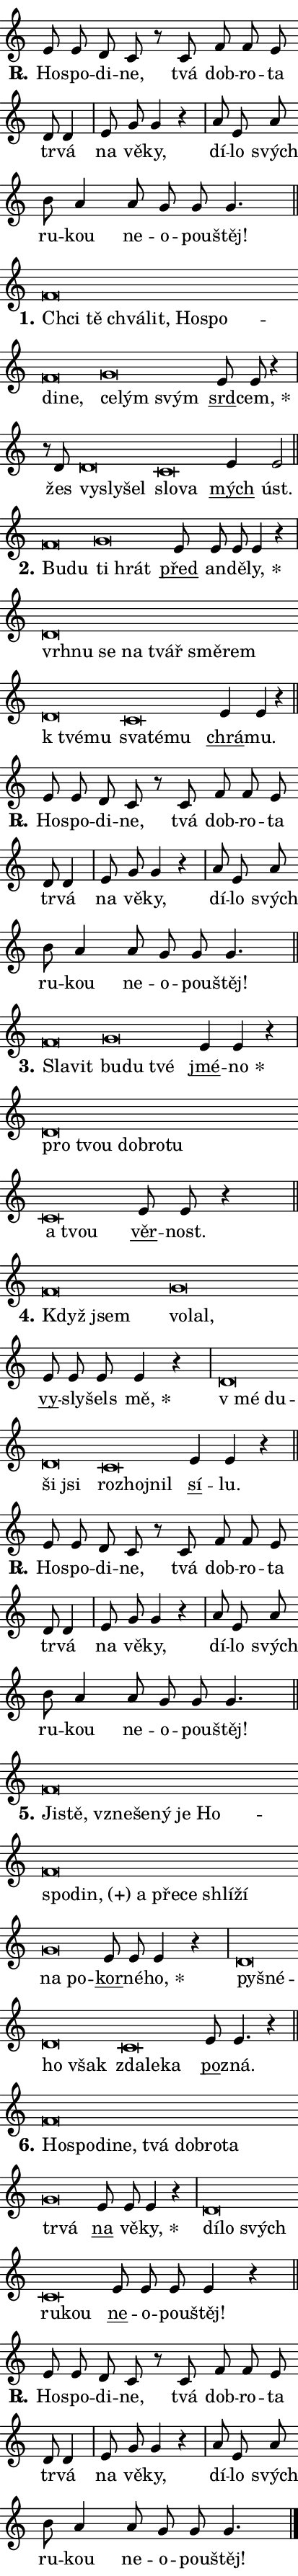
\version "2.22.1"
\header { tagline = "" }
\paper {
  indent = 0\cm
  top-margin = 0\cm
  right-margin = 0\cm
  bottom-margin = 0\cm
  left-margin = 0\cm
  paper-width = 7\cm
  page-breaking = #ly:one-page-breaking
  system-system-spacing.basic-distance = #11
  score-system-spacing.basic-distance = #11.3
  ragged-last = ##f
}


%% Author: Thomas Morley
%% https://lists.gnu.org/archive/html/lilypond-user/2020-05/msg00002.html
#(define (line-position grob)
"Returns position of @var[grob} in current system:
   @code{'start}, if at first time-step
   @code{'end}, if at last time-step
   @code{'middle} otherwise
"
  (let* ((col (ly:item-get-column grob))
         (ln (ly:grob-object col 'left-neighbor))
         (rn (ly:grob-object col 'right-neighbor))
         (col-to-check-left (if (ly:grob? ln) ln col))
         (col-to-check-right (if (ly:grob? rn) rn col))
         (break-dir-left
           (and
             (ly:grob-property col-to-check-left 'non-musical #f)
             (ly:item-break-dir col-to-check-left)))
         (break-dir-right
           (and
             (ly:grob-property col-to-check-right 'non-musical #f)
             (ly:item-break-dir col-to-check-right))))
        (cond ((eqv? 1 break-dir-left) 'start)
              ((eqv? -1 break-dir-right) 'end)
              (else 'middle))))

#(define (tranparent-at-line-position vctor)
  (lambda (grob)
  "Relying on @code{line-position} select the relevant enry from @var{vctor}.
Used to determine transparency,"
    (case (line-position grob)
      ((end) (not (vector-ref vctor 0)))
      ((middle) (not (vector-ref vctor 1)))
      ((start) (not (vector-ref vctor 2))))))

noteHeadBreakVisibility =
#(define-music-function (break-visibility)(vector?)
"Makes @code{NoteHead}s transparent relying on @var{break-visibility}"
#{
  \override NoteHead.transparent =
    #(tranparent-at-line-position break-visibility)
#})

#(define delete-ledgers-for-transparent-note-heads
  (lambda (grob)
    "Reads whether a @code{NoteHead} is transparent.
If so this @code{NoteHead} is removed from @code{'note-heads} from
@var{grob}, which is supposed to be @code{LedgerLineSpanner}.
As a result ledgers are not printed for this @code{NoteHead}"
    (let* ((nhds-array (ly:grob-object grob 'note-heads))
           (nhds-list
             (if (ly:grob-array? nhds-array)
                 (ly:grob-array->list nhds-array)
                 '()))
           ;; Relies on the transparent-property being done before
           ;; Staff.LedgerLineSpanner.after-line-breaking is executed.
           ;; This is fragile ...
           (to-keep
             (remove
               (lambda (nhd)
                 (ly:grob-property nhd 'transparent #f))
               nhds-list)))
      ;; TODO find a better method to iterate over grob-arrays, similiar
      ;; to filter/remove etc for lists
      ;; For now rebuilt from scratch
      (set! (ly:grob-object grob 'note-heads)  '())
      (for-each
        (lambda (nhd)
          (ly:pointer-group-interface::add-grob grob 'note-heads nhd))
        to-keep))))

hideNotes = {
  \noteHeadBreakVisibility #begin-of-line-visible
}
unHideNotes = {
  \noteHeadBreakVisibility #all-visible
}

% work-around for resetting accidentals
% https://lilypond.org/doc/v2.23/Documentation/notation/displaying-rhythms#unmetered-music
cadenzaMeasure = {
  \cadenzaOff
  \partial 1024 s1024
  \cadenzaOn
}

#(define-markup-command (accent layout props text) (markup?)
  "Underline accented syllable"
  (interpret-markup layout props
    #{\markup \override #'(offset . 4.3) \underline { #text }#}))

responsum = \markup \concat {
  "R" \hspace #-1.05 \path #0.1 #'((moveto 0 0.07) (lineto 0.9 0.8)) \hspace #0.05 "."
}

\layout {
    \context {
        \Staff
        \remove "Time_signature_engraver"
        \override LedgerLineSpanner.after-line-breaking = #delete-ledgers-for-transparent-note-heads
    }
    \context {
        \Voice {
            \override NoteHead.output-attributes = #'((class . "notehead"))
            \override Hairpin.height = #0.55
        }
    }
    \context {
        \Lyrics {
            \override StanzaNumber.output-attributes = #'((class . "stanzanumber"))
            \override LyricSpace.minimum-distance = #0.9
            \override LyricText.font-name = #"TeX Gyre Schola"
            \override LyricText.font-size = 1
            \override StanzaNumber.font-name = #"TeX Gyre Schola Bold"
            \override StanzaNumber.font-size = 1
        }
    }
}

% magnetic-lyrics.ily
%
%   written by
%     Jean Abou Samra <jean@abou-samra.fr>
%     Werner Lemberg <wl@gnu.org>
%
%   adapted by
%     Jiri Hon <jiri.hon@gmail.com>
%
% Version 2022-Apr-15

% https://www.mail-archive.com/lilypond-user@gnu.org/msg149350.html

#(define (Left_hyphen_pointer_engraver context)
   "Collect syllable-hyphen-syllable occurrences in lyrics and store
them in properties.  This engraver only looks to the left.  For
example, if the lyrics input is @code{foo -- bar}, it does the
following.

@itemize @bullet
@item
Set the @code{text} property of the @code{LyricHyphen} grob between
@q{foo} and @q{bar} to @code{foo}.

@item
Set the @code{left-hyphen} property of the @code{LyricText} grob with
text @q{foo} to the @code{LyricHyphen} grob between @q{foo} and
@q{bar}.
@end itemize

Use this auxiliary engraver in combination with the
@code{lyric-@/text::@/apply-@/magnetic-@/offset!} hook."
   (let ((hyphen #f)
         (text #f))
     (make-engraver
      (acknowledgers
       ((lyric-syllable-interface engraver grob source-engraver)
        (set! text grob)))
      (end-acknowledgers
       ((lyric-hyphen-interface engraver grob source-engraver)
        ;(when (not (grob::has-interface grob 'lyric-space-interface))
          (set! hyphen grob)));)
      ((stop-translation-timestep engraver)
       (when (and text hyphen)
         (ly:grob-set-object! text 'left-hyphen hyphen))
       (set! text #f)
       (set! hyphen #f)))))

#(define (lyric-text::apply-magnetic-offset! grob)
   "If the space between two syllables is less than the value in
property @code{LyricText@/.details@/.squash-threshold}, move the right
syllable to the left so that it gets concatenated with the left
syllable.

Use this function as a hook for
@code{LyricText@/.after-@/line-@/breaking} if the
@code{Left_@/hyphen_@/pointer_@/engraver} is active."
   (let ((hyphen (ly:grob-object grob 'left-hyphen #f)))
     (when hyphen
       (let ((left-text (ly:spanner-bound hyphen LEFT)))
         (when (grob::has-interface left-text 'lyric-syllable-interface)
           (let* ((common (ly:grob-common-refpoint grob left-text X))
                  (this-x-ext (ly:grob-extent grob common X))
                  (left-x-ext
                   (begin
                     ;; Trigger magnetism for left-text.
                     (ly:grob-property left-text 'after-line-breaking)
                     (ly:grob-extent left-text common X)))
                  ;; `delta` is the gap width between two syllables.
                  (delta (- (interval-start this-x-ext)
                            (interval-end left-x-ext)))
                  (details (ly:grob-property grob 'details))
                  (threshold (assoc-get 'squash-threshold details 0.2)))
             (when (< delta threshold)
               (let* (;; We have to manipulate the input text so that
                      ;; ligatures crossing syllable boundaries are not
                      ;; disabled.  For languages based on the Latin
                      ;; script this is essentially a beautification.
                      ;; However, for non-Western scripts it can be a
                      ;; necessity.
                      (lt (ly:grob-property left-text 'text))
                      (rt (ly:grob-property grob 'text))
                      (is-space (grob::has-interface hyphen 'lyric-space-interface))
                      (space (if is-space " " ""))
                      (space-markup (grob-interpret-markup grob " "))
                      (space-size (interval-length (ly:stencil-extent space-markup X)))
                      (extra-delta (if is-space space-size 0))
                      ;; Append new syllable.
                      (ltrt-space (if (and (string? lt) (string? rt))
                                (string-append lt space rt)
                                (make-concat-markup (list lt space rt))))
                      ;; Right-align `ltrt` to the right side.
                      (ltrt-space-markup (grob-interpret-markup
                               grob
                               (make-translate-markup
                                (cons (interval-length this-x-ext) 0)
                                (make-right-align-markup ltrt-space)))))
                 (begin
                   ;; Don't print `left-text`.
                   (ly:grob-set-property! left-text 'stencil #f)
                   ;; Set text and stencil (which holds all collected
                   ;; syllables so far) and shift it to the left.
                   (ly:grob-set-property! grob 'text ltrt-space)
                   (ly:grob-set-property! grob 'stencil ltrt-space-markup)
                   (ly:grob-translate-axis! grob (- (- delta extra-delta)) X))))))))))


#(define (lyric-hyphen::displace-bounds-first grob)
   ;; Make very sure this callback isn't triggered too early.
   (let ((left (ly:spanner-bound grob LEFT))
         (right (ly:spanner-bound grob RIGHT)))
     (ly:grob-property left 'after-line-breaking)
     (ly:grob-property right 'after-line-breaking)
     (ly:lyric-hyphen::print grob)))

squashThreshold = #0.4

\layout {
  \context {
    \Lyrics
    \consists #Left_hyphen_pointer_engraver
    \override LyricText.after-line-breaking =
      #lyric-text::apply-magnetic-offset!
    \override LyricHyphen.stencil = #lyric-hyphen::displace-bounds-first
    \override LyricText.details.squash-threshold = \squashThreshold
    \override LyricHyphen.minimum-distance = 0
    \override LyricHyphen.minimum-length = \squashThreshold
  }
}

squash = \override LyricText.details.squash-threshold = 9999
unSquash = \override LyricText.details.squash-threshold = \squashThreshold

left = \override LyricText.self-alignment-X = #LEFT
unLeft = \revert LyricText.self-alignment-X

starOffset = #(lambda (grob) 
                (let ((x_offset (ly:self-alignment-interface::aligned-on-x-parent grob)))
                  (if (= x_offset 0) 0 (+ x_offset 1.2))))

star = #(define-music-function (syllable)(string?)
"Append star separator at the end of a syllable"
#{
  \once \override LyricText.X-offset = #starOffset
  \lyricmode { \markup {
    #syllable
    \override #'((font-name . "TeX Gyre Schola Bold")) \hspace #0.2 \lower #0.65 \larger "*"
  } }
#})

starAccent = #(define-music-function (syllable)(string?)
"Append star separator at the end of a syllable and make accent"
#{
  \once \override LyricText.X-offset = #starOffset
  \lyricmode { \markup {
    \accent #syllable
    \override #'((font-name . "TeX Gyre Schola Bold")) \hspace #0.2 \lower #0.65 \larger "*"
  } }
#})

breath = #(define-music-function (syllable)(string?)
"Append breathing indicator at the end of a syllable"
#{
  \lyricmode { \markup { #syllable "+" } }
#})

optionalBreath = #(define-music-function (syllable)(string?)
"Append optional breathing indicator at the end of a syllable"
#{
  \lyricmode { \markup { #syllable "(+)" } }
#})


\score {
    <<
        \new Voice = "melody" { \cadenzaOn \key c \major \relative { e'8 e d c r c \bar "" f f e \bar "" d d4 \cadenzaMeasure \bar "|" e8 g g4 r \cadenzaMeasure \bar "|" a8 e a \bar "" b a4 \bar "" a8 g g g4. \cadenzaMeasure \bar "||" \break } }
        \new Lyrics \lyricsto "melody" { \lyricmode { \set stanza = \responsum
Ho -- spo -- di -- ne, tvá dob -- ro -- ta tr -- vá na vě -- ky, dí -- lo svých ru -- kou ne -- o -- pou -- štěj! } }
    >>
    \layout {}
}

\score {
    <<
        \new Voice = "melody" { \cadenzaOn \key c \major \relative { f'\breve*1/16 \hideNotes \breve*1/16 \bar "" \breve*1/16 \bar "" \breve*1/16 \bar "" \breve*1/16 \bar "" \breve*1/16 \bar "" \breve*1/16 \breve*1/16 \bar "" \unHideNotes g\breve*1/16 \hideNotes \breve*1/16 \breve*1/16 \bar "" \unHideNotes \bar "" e8 e r4 \cadenzaMeasure \bar "|" r8 d8 d\breve*1/16 \hideNotes \breve*1/16 \breve*1/16 \bar "" \unHideNotes c\breve*1/16 \hideNotes \breve*1/16 \bar "" \unHideNotes \bar "" e4 e2 \cadenzaMeasure \bar "||" \break } }
        \new Lyrics \lyricsto "melody" { \lyricmode { \set stanza = "1."
\left Chci \squash tě chvá -- lit, Ho -- spo -- di -- ne, \left \unLeft \unSquash ce -- \squash lým svým \unLeft \unSquash \markup \accent srd -- \star cem, žes \left vy -- \squash sly -- šel \left \unLeft \unSquash slo -- \squash va \unLeft \unSquash \markup \accent mých úst. } }
    >>
    \layout {}
}

\score {
    <<
        \new Voice = "melody" { \cadenzaOn \key c \major \relative { f'\breve*1/16 \hideNotes \breve*1/16 \bar "" \unHideNotes g\breve*1/16 \hideNotes \breve*1/16 \bar "" \unHideNotes \bar "" e8 e e e4 r \cadenzaMeasure \bar "|" d\breve*1/16 \hideNotes \breve*1/16 \bar "" \breve*1/16 \bar "" \breve*1/16 \bar "" \breve*1/16 \bar "" \breve*1/16 \bar "" \breve*1/16 \bar "" \breve*1/16 \breve*1/16 \bar "" \unHideNotes c\breve*1/16 \hideNotes \breve*1/16 \breve*1/16 \bar "" \unHideNotes \bar "" e4 e r \cadenzaMeasure \bar "||" \break } }
        \new Lyrics \lyricsto "melody" { \lyricmode { \set stanza = "2."
\left Bu -- \squash du \left \unLeft \unSquash ti \squash hrát \unLeft \unSquash \markup \accent před an -- dě -- \star ly, \left vrh -- \squash nu se na tvář smě -- rem "k tvé" -- mu \left \unLeft \unSquash sva -- \squash té -- mu \unLeft \unSquash \markup \accent chrá -- mu. } }
    >>
    \layout {}
}

\score {
    <<
        \new Voice = "melody" { \cadenzaOn \key c \major \relative { e'8 e d c r c \bar "" f f e \bar "" d d4 \cadenzaMeasure \bar "|" e8 g g4 r \cadenzaMeasure \bar "|" a8 e a \bar "" b a4 \bar "" a8 g g g4. \cadenzaMeasure \bar "||" \break } }
        \new Lyrics \lyricsto "melody" { \lyricmode { \set stanza = \responsum
Ho -- spo -- di -- ne, tvá dob -- ro -- ta tr -- vá na vě -- ky, dí -- lo svých ru -- kou ne -- o -- pou -- štěj! } }
    >>
    \layout {}
}

\score {
    <<
        \new Voice = "melody" { \cadenzaOn \key c \major \relative { f'\breve*1/16 \hideNotes \breve*1/16 \bar "" \unHideNotes g\breve*1/16 \hideNotes \breve*1/16 \breve*1/16 \bar "" \unHideNotes \bar "" e4 e r \cadenzaMeasure \bar "|" d\breve*1/16 \hideNotes \breve*1/16 \bar "" \breve*1/16 \bar "" \breve*1/16 \breve*1/16 \bar "" \unHideNotes c\breve*1/16 \hideNotes \breve*1/16 \bar "" \unHideNotes \bar "" e8 e r4 \cadenzaMeasure \bar "||" \break } }
        \new Lyrics \lyricsto "melody" { \lyricmode { \set stanza = "3."
\left Sla -- \squash vit \left \unLeft \unSquash bu -- \squash du tvé \unLeft \unSquash \markup \accent jmé -- \star no \left pro \squash tvou dob -- ro -- tu \left \unLeft \unSquash a \squash tvou \unLeft \unSquash \markup \accent věr -- nost. } }
    >>
    \layout {}
}

\score {
    <<
        \new Voice = "melody" { \cadenzaOn \key c \major \relative { f'\breve*1/16 \hideNotes \breve*1/16 \bar "" \unHideNotes g\breve*1/16 \hideNotes \breve*1/16 \bar "" \unHideNotes \bar "" e8 e e e4 r \cadenzaMeasure \bar "|" d\breve*1/16 \hideNotes \breve*1/16 \bar "" \breve*1/16 \breve*1/16 \bar "" \unHideNotes c\breve*1/16 \hideNotes \breve*1/16 \breve*1/16 \bar "" \unHideNotes \bar "" e4 e r \cadenzaMeasure \bar "||" \break } }
        \new Lyrics \lyricsto "melody" { \lyricmode { \set stanza = "4."
\left Když \squash jsem \left \unLeft \unSquash vo -- \squash lal, \unLeft \unSquash \markup \accent vy -- sly -- šels \star mě, \left "v mé" \squash du -- ši jsi \left \unLeft \unSquash roz -- \squash hoj -- nil \unLeft \unSquash \markup \accent sí -- lu. } }
    >>
    \layout {}
}

\score {
    <<
        \new Voice = "melody" { \cadenzaOn \key c \major \relative { e'8 e d c r c \bar "" f f e \bar "" d d4 \cadenzaMeasure \bar "|" e8 g g4 r \cadenzaMeasure \bar "|" a8 e a \bar "" b a4 \bar "" a8 g g g4. \cadenzaMeasure \bar "||" \break } }
        \new Lyrics \lyricsto "melody" { \lyricmode { \set stanza = \responsum
Ho -- spo -- di -- ne, tvá dob -- ro -- ta tr -- vá na vě -- ky, dí -- lo svých ru -- kou ne -- o -- pou -- štěj! } }
    >>
    \layout {}
}

\score {
    <<
        \new Voice = "melody" { \cadenzaOn \key c \major \relative { f'\breve*1/16 \hideNotes \breve*1/16 \bar "" \breve*1/16 \bar "" \breve*1/16 \bar "" \breve*1/16 \bar "" \breve*1/16 \bar "" \breve*1/16 \bar "" \breve*1/16 \bar "" \breve*1/16 \bar "" \breve*1/16 \bar "" \breve*1/16 \bar "" \breve*1/16 \bar "" \breve*1/16 \breve*1/16 \bar "" \unHideNotes g\breve*1/16 \hideNotes \breve*1/16 \bar "" \unHideNotes \bar "" e8 e e4 r \cadenzaMeasure \bar "|" d\breve*1/16 \hideNotes \breve*1/16 \bar "" \breve*1/16 \breve*1/16 \bar "" \unHideNotes c\breve*1/16 \hideNotes \breve*1/16 \breve*1/16 \bar "" \unHideNotes \bar "" e8 e4. r4 \cadenzaMeasure \bar "||" \break } }
        \new Lyrics \lyricsto "melody" { \lyricmode { \set stanza = "5."
\left Ji -- \squash stě, vzne -- še -- ný je Ho -- spo -- \optionalBreath din, a pře -- ce shlí -- ží \left \unLeft \unSquash na \squash po -- \unLeft \unSquash \markup \accent kor -- né -- \star ho, \left py -- \squash šné -- ho však \left \unLeft \unSquash zda -- \squash le -- ka \unLeft \unSquash \markup \accent po -- zná. } }
    >>
    \layout {}
}

\score {
    <<
        \new Voice = "melody" { \cadenzaOn \key c \major \relative { f'\breve*1/16 \hideNotes \breve*1/16 \bar "" \breve*1/16 \bar "" \breve*1/16 \bar "" \breve*1/16 \bar "" \breve*1/16 \bar "" \breve*1/16 \breve*1/16 \bar "" \unHideNotes g\breve*1/16 \hideNotes \breve*1/16 \bar "" \unHideNotes \bar "" e8 e e4 r \cadenzaMeasure \bar "|" d\breve*1/16 \hideNotes \breve*1/16 \breve*1/16 \bar "" \unHideNotes c\breve*1/16 \hideNotes \breve*1/16 \bar "" \unHideNotes \bar "" e8 e e e4 r \cadenzaMeasure \bar "||" \break } }
        \new Lyrics \lyricsto "melody" { \lyricmode { \set stanza = "6."
\left Ho -- \squash spo -- di -- ne, tvá dob -- ro -- ta \left \unLeft \unSquash tr -- \squash vá \unLeft \unSquash \markup \accent na vě -- \star ky, \left dí -- \squash lo svých \left \unLeft \unSquash ru -- \squash kou \unLeft \unSquash \markup \accent ne -- o -- pou -- štěj! } }
    >>
    \layout {}
}

\score {
    <<
        \new Voice = "melody" { \cadenzaOn \key c \major \relative { e'8 e d c r c \bar "" f f e \bar "" d d4 \cadenzaMeasure \bar "|" e8 g g4 r \cadenzaMeasure \bar "|" a8 e a \bar "" b a4 \bar "" a8 g g g4. \cadenzaMeasure \bar "||" \break } \bar "|." }
        \new Lyrics \lyricsto "melody" { \lyricmode { \set stanza = \responsum
Ho -- spo -- di -- ne, tvá dob -- ro -- ta tr -- vá na vě -- ky, dí -- lo svých ru -- kou ne -- o -- pou -- štěj! } }
    >>
    \layout {}
}
